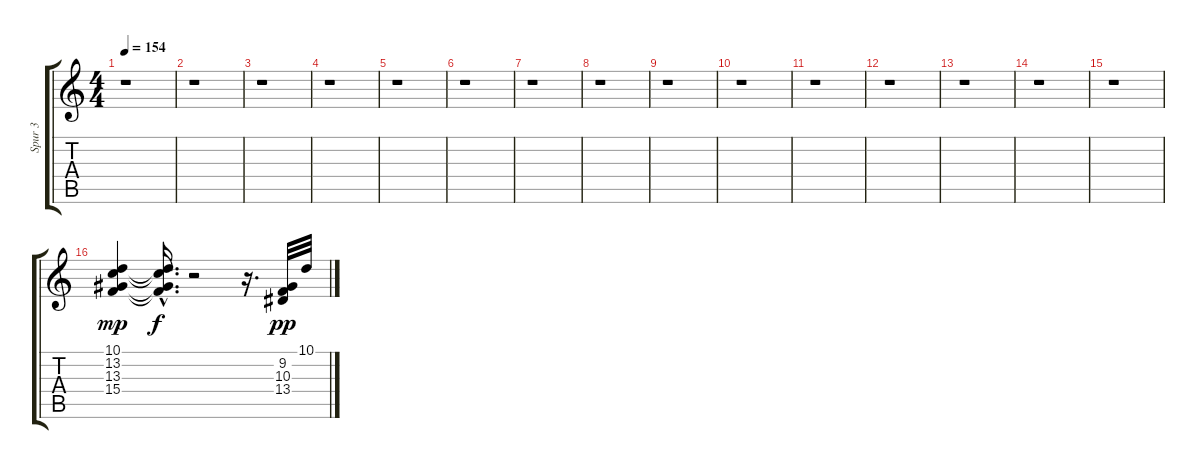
\track ("Spur 3" "Spur 3") {instrument acousticgrandpiano}
\staff {score tabs}
\tuning (E4 B3 G3 D3 A2 E2) {hide}
\ts (4 4)
\tempo 154
\clef g2
\ks c
r.1{dy f} |
r.1 |
r.1 |
r.1 |
r.1 |
r.1 |
r.1 |
r.1 |
r.1 |
r.1 |
r.1 |
r.1 |
r.1 |
r.1 |
r.1 |
(10.1 13.2 13.3 15.4).4{dy mp} (10.1{hac t} 13.2{hac t} 13.3{hac t} 15.4{hac t}).16{d dy f} r.2 r.16{d} (9.2 10.3 13.4).32{dy pp} 10.1.32
